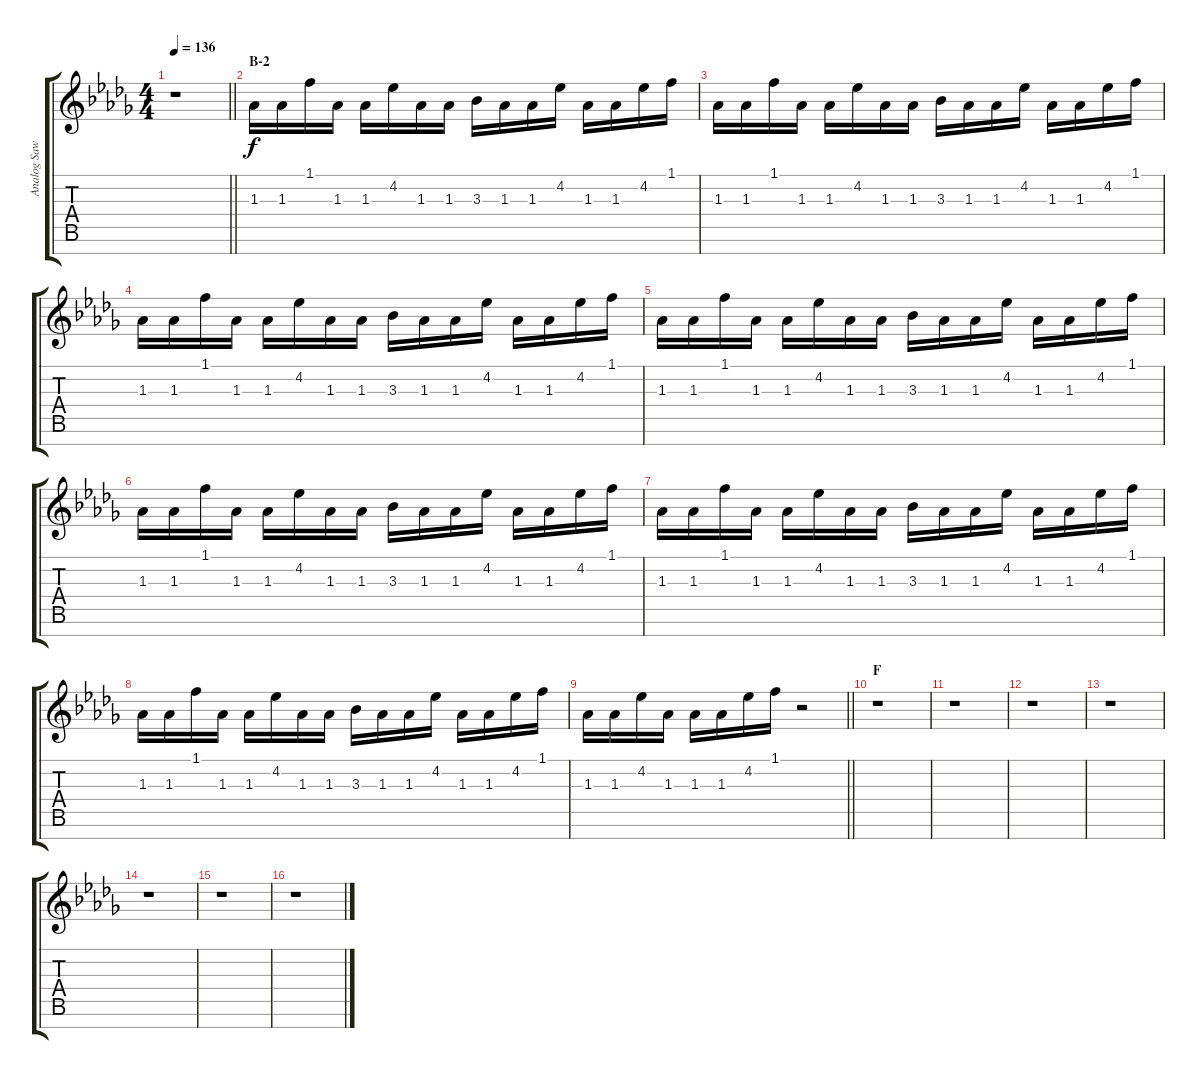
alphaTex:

\track ("Analog Saw Wave" "Analog Saw") {instrument lead2sawtooth}
\staff {score tabs}
\tuning (E5 B4 G4 D4 A3 E3 B2) {hide}
\ts (4 4)
\tempo 136
\clef g2
\barLineRight lightlight
\ks db
r.1{dy f} |
\section ("" "B-2")
1.3.16 1.3.16 1.1.16 1.3.16 1.3.16 4.2.16 1.3.16 1.3.16 3.3.16 1.3.16 1.3.16 4.2.16 1.3.16 1.3.16 4.2.16 1.1.16 |
1.3.16 1.3.16 1.1.16 1.3.16 1.3.16 4.2.16 1.3.16 1.3.16 3.3.16 1.3.16 1.3.16 4.2.16 1.3.16 1.3.16 4.2.16 1.1.16 |
1.3.16 1.3.16 1.1.16 1.3.16 1.3.16 4.2.16 1.3.16 1.3.16 3.3.16 1.3.16 1.3.16 4.2.16 1.3.16 1.3.16 4.2.16 1.1.16 |
1.3.16 1.3.16 1.1.16 1.3.16 1.3.16 4.2.16 1.3.16 1.3.16 3.3.16 1.3.16 1.3.16 4.2.16 1.3.16 1.3.16 4.2.16 1.1.16 |
1.3.16 1.3.16 1.1.16 1.3.16 1.3.16 4.2.16 1.3.16 1.3.16 3.3.16 1.3.16 1.3.16 4.2.16 1.3.16 1.3.16 4.2.16 1.1.16 |
1.3.16 1.3.16 1.1.16 1.3.16 1.3.16 4.2.16 1.3.16 1.3.16 3.3.16 1.3.16 1.3.16 4.2.16 1.3.16 1.3.16 4.2.16 1.1.16 |
1.3.16 1.3.16 1.1.16 1.3.16 1.3.16 4.2.16 1.3.16 1.3.16 3.3.16 1.3.16 1.3.16 4.2.16 1.3.16 1.3.16 4.2.16 1.1.16 |
\barLineRight lightlight
1.3.16 1.3.16 4.2.16 1.3.16 1.3.16 1.3.16 4.2.16 1.1.16 r.2 |
\section ("" "F")
r.1 |
r.1 |
r.1 |
r.1 |
r.1 |
r.1 |
r.1
